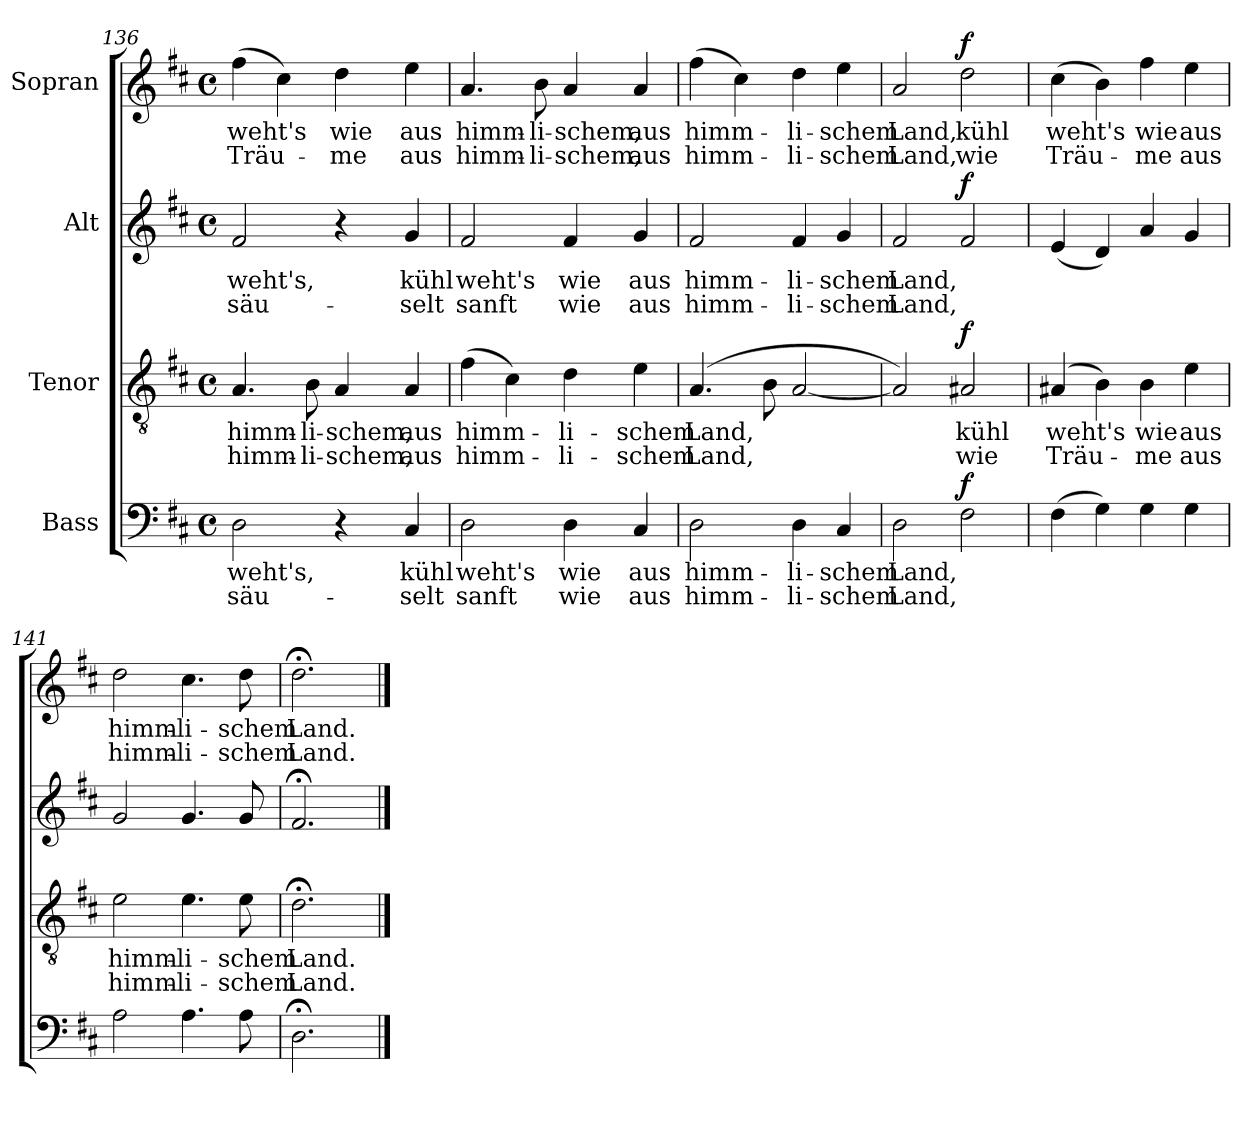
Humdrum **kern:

**kern	**text	**text	**dynam	**kern	**text	**text	**dynam	**kern	**text	**text	**dynam	**kern	**text	**text	**dynam
*part4	*part4	*part4	*part4	*part3	*part3	*part3	*part3	*part2	*part2	*part2	*part2	*part1	*part1	*part1	*part1
*staff4	*staff4	*staff4	*staff4	*staff3	*staff3	*staff3	*staff3	*staff2	*staff2	*staff2	*staff2	*staff1	*staff1	*staff1	*staff1
*I"Bass	*	*	*	*I"Tenor	*	*	*	*I"Alt	*	*	*	*I"Sopran	*	*	*
*clefF4	*	*	*	*clefGv2	*	*	*	*clefG2	*	*	*	*clefG2	*	*	*
*k[f#c#]	*	*	*	*k[f#c#]	*	*	*	*k[f#c#]	*	*	*	*k[f#c#]	*	*	*
*M4/4	*	*	*	*M4/4	*	*	*	*M4/4	*	*	*	*M4/4	*	*	*
*met(c)	*	*	*	*met(c)	*	*	*	*met(c)	*	*	*	*met(c)	*	*	*
=136	=136	=136	=136	=136	=136	=136	=136	=136	=136	=136	=136	=136	=136	=136	=136
2D\	weht's,	säu-	.	4.A/	himm-	himm-	.	2f#/	weht's,	säu-	.	(4ff#\	weht's	Träu-	.
.	.	.	.	.	.	.	.	.	.	.	.	4cc#\)	.	.	.
.	.	.	.	8B\	-li-	-li-	.	.	.	.	.	.	.	.	.
4r	.	.	.	4A/	-schem,	-schem,	.	4r	.	.	.	4dd\	wie	-me	.
4C#/	kühl	-selt	.	4A/	aus	aus	.	4g/	kühl	-selt	.	4ee\	aus	aus	.
=137	=137	=137	=137	=137	=137	=137	=137	=137	=137	=137	=137	=137	=137	=137	=137
2D\	weht's	sanft	.	(4f#\	himm-	himm-	.	2f#/	weht's	sanft	.	4.a/	himm-	himm-	.
.	.	.	.	4c#\)	.	.	.	.	.	.	.	.	.	.	.
.	.	.	.	.	.	.	.	.	.	.	.	8b\	-li-	-li-	.
4D\	wie	wie	.	4d\	-li-	-li-	.	4f#/	wie	wie	.	4a/	-schem,	-schem,	.
4C#/	aus	aus	.	4e\	-schem	-schem	.	4g/	aus	aus	.	4a/	aus	aus	.
=138	=138	=138	=138	=138	=138	=138	=138	=138	=138	=138	=138	=138	=138	=138	=138
2D\	himm-	himm-	.	(4.A/	Land,	Land,	.	2f#/	himm-	himm-	.	(4ff#\	himm-	himm-	.
.	.	.	.	.	.	.	.	.	.	.	.	4cc#\)	.	.	.
.	.	.	.	8B\	.	.	.	.	.	.	.	.	.	.	.
4D\	-li-	-li-	.	[2A/	.	.	.	4f#/	-li-	-li-	.	4dd\	-li-	-li-	.
4C#/	-schem	-schem	.	.	.	.	.	4g/	-schem	-schem	.	4ee\	-schem	-schem	.
!!LO:LB:g=z
=139	=139	=139	=139	=139	=139	=139	=139	=139	=139	=139	=139	=139	=139	=139	=139
2D\	Land,	Land,	.	2A/])	.	.	.	2f#/	Land,	Land,	.	2a/	Land,	Land,	.
!	!	!	!LO:DY:a	!	!	!	!LO:DY:a	!	!	!	!LO:DY:a	!	!	!	!LO:DY:a
2F#\	.	.	f	2A#X/	kühl	wie	f	2f#/	.	.	f	2dd\	kühl	wie	f
=140	=140	=140	=140	=140	=140	=140	=140	=140	=140	=140	=140	=140	=140	=140	=140
(4F#\	.	.	.	(4A#X/	weht's	Träu-	.	(4e/	.	.	.	(4cc#\	-weht's	Träu-	.
4G\)	.	.	.	4B\)	.	.	.	4d/)	.	.	.	4b\)	.	.	.
4G\	.	.	.	4B\	wie	-me	.	4a/	.	.	.	4ff#\	wie	-me	.
4G\	.	.	.	4e\	aus	aus	.	4g/	.	.	.	4ee\	aus	aus	.
=141	=141	=141	=141	=141	=141	=141	=141	=141	=141	=141	=141	=141	=141	=141	=141
2A\	.	.	.	2e\	himm-	himm-	.	2g/	.	.	.	2dd\	himm-	himm-	.
4.A\	.	.	.	4.e\	-li-	-li-	.	4.g/	.	.	.	4.cc#\	-li-	-li-	.
8A\	.	.	.	8e\	-schem	-schem	.	8g/	.	.	.	8dd\	-schem	-schem	.
=142	=142	=142	=142	=142	=142	=142	=142	=142	=142	=142	=142	=142	=142	=142	=142
2.D;<\	.	.	.	2.d;<\	Land.	Land.	.	2.f#;</	.	.	.	2.dd;<\	Land.	Land.	.
==	==	==	==	==	==	==	==	==	==	==	==	==	==	==	==
*-	*-	*-	*-	*-	*-	*-	*-	*-	*-	*-	*-	*-	*-	*-	*-
